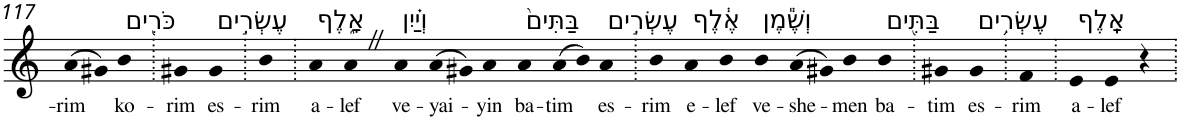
**kern	**text
*part1	*part1
*staff1	*staff1
*I"Piano	*
*I'Pno	*
!!LO:PB:g=z
*clefG2	*
*k[]	*
=117	=117
!	!LO:LY:b
(>8a	-rim
8g#X)	.
!LO:TX:a:t=כֹּרִ֖ים	!
!	!LO:LY:b
4b	ko-
=118.	=118.
!	!LO:LY:b
4g#X	-rim
!LO:TX:a:t=עֶשְׂרִ֣ים	!
!	!LO:LY:b
4g#	es-
=119.	=119.
!	!LO:LY:b
4b	-rim
=120.	=120.
!LO:TX:a:t=אָ֑לֶף	!
!	!LO:LY:b
4a	a-
!	!LO:LY:b
4aZ	-lef
!LO:TX:a:t=וְיַ֗יִן	!
!	!LO:LY:b
4a	ve-
!	!LO:LY:b
(>8a	-yai-
8g#X)	.
!	!LO:LY:b
4a	-yin
!LO:TX:a:t=בַּתִּים֙	!
!	!LO:LY:b
4a	ba-
!	!LO:LY:b
(>8a	-tim
8b)	.
!LO:TX:a:t=עֶשְׂרִ֣ים	!
!	!LO:LY:b
4a	es-
=121.	=121.
!	!LO:LY:b
4b	-rim
!LO:TX:a:t=אֶ֔לֶף	!
!	!LO:LY:b
4a	e-
!	!LO:LY:b
4b	-lef
!LO:TX:a:t=וְשֶׁ֕מֶן	!
!	!LO:LY:b
4b	ve-
!	!LO:LY:b
(>8a	-she-
8g#X)	.
!	!LO:LY:b
4b	-men
!LO:TX:a:t=בַּתִּ֖ים	!
!	!LO:LY:b
4b	ba-
=122.	=122.
!	!LO:LY:b
4g#X	-tim
!LO:TX:a:t=עֶשְׂרִ֥ים	!
!	!LO:LY:b
4g#	es-
=123.	=123.
!	!LO:LY:b
4f	-rim
=124.	=124.
!LO:TX:a:t=אָֽלֶף	!
!	!LO:LY:b
4e	a-
!	!LO:LY:b
4e	-lef
4r	.
=.	=.
*-	*-
